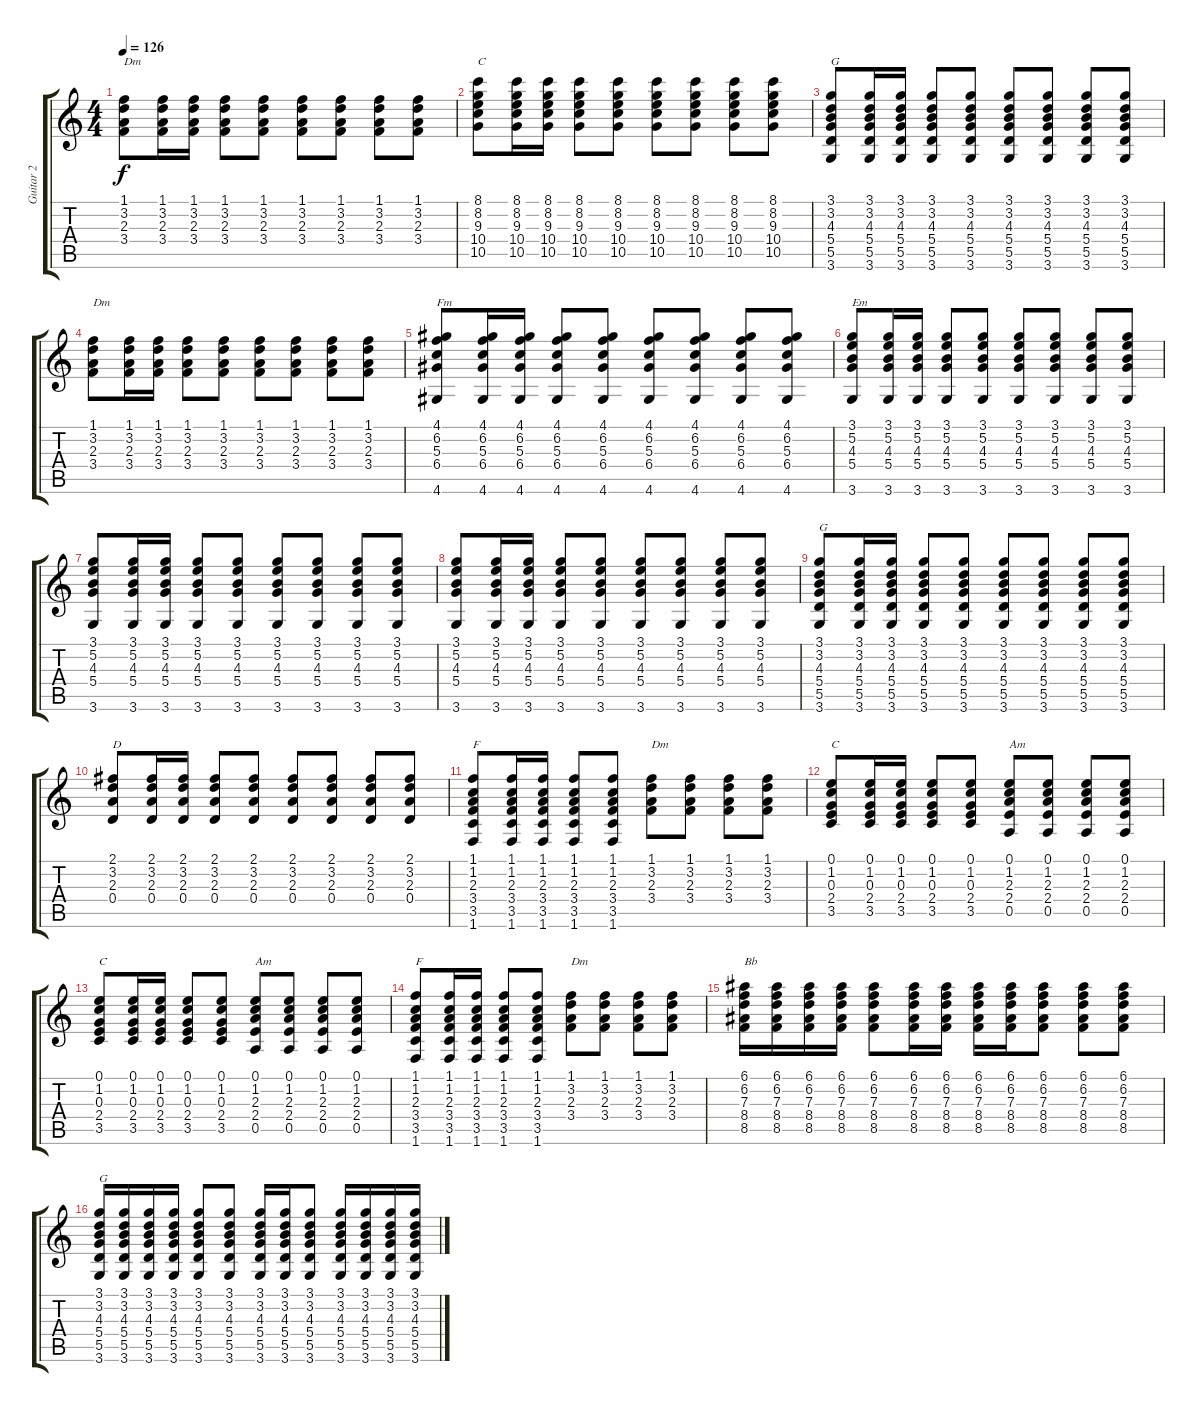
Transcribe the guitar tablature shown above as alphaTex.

\track ("Guitar 2" "Guitar 2") {instrument acousticguitarsteel}
\staff {score tabs}
\tuning (E4 B3 G3 D3 A2 E2) {hide}
\ts (4 4)
\tempo 126
\clef g2
\ks c
(1.1 3.2 2.3 3.4).8{txt "Dm" dy f} (1.1 3.2 2.3 3.4).16 (1.1 3.2 2.3 3.4).16 (1.1 3.2 2.3 3.4).8 (1.1 3.2 2.3 3.4).8 (1.1 3.2 2.3 3.4).8 (1.1 3.2 2.3 3.4).8 (1.1 3.2 2.3 3.4).8 (1.1 3.2 2.3 3.4).8 |
(8.1 8.2 9.3 10.4 10.5).8{txt "C"} (8.1 8.2 9.3 10.4 10.5).16 (8.1 8.2 9.3 10.4 10.5).16 (8.1 8.2 9.3 10.4 10.5).8 (8.1 8.2 9.3 10.4 10.5).8 (8.1 8.2 9.3 10.4 10.5).8 (8.1 8.2 9.3 10.4 10.5).8 (8.1 8.2 9.3 10.4 10.5).8 (8.1 8.2 9.3 10.4 10.5).8 |
(3.1 3.2 4.3 5.4 5.5 3.6).8{txt "G"} (3.1 3.2 4.3 5.4 5.5 3.6).16 (3.1 3.2 4.3 5.4 5.5 3.6).16 (3.1 3.2 4.3 5.4 5.5 3.6).8 (3.1 3.2 4.3 5.4 5.5 3.6).8 (3.1 3.2 4.3 5.4 5.5 3.6).8 (3.1 3.2 4.3 5.4 5.5 3.6).8 (3.1 3.2 4.3 5.4 5.5 3.6).8 (3.1 3.2 4.3 5.4 5.5 3.6).8 |
(1.1 3.2 2.3 3.4).8{txt "Dm"} (1.1 3.2 2.3 3.4).16 (1.1 3.2 2.3 3.4).16 (1.1 3.2 2.3 3.4).8 (1.1 3.2 2.3 3.4).8 (1.1 3.2 2.3 3.4).8 (1.1 3.2 2.3 3.4).8 (1.1 3.2 2.3 3.4).8 (1.1 3.2 2.3 3.4).8 |
(4.1 6.2 5.3 6.4 4.6).8{txt "Fm"} (4.1 6.2 5.3 6.4 4.6).16 (4.1 6.2 5.3 6.4 4.6).16 (4.1 6.2 5.3 6.4 4.6).8 (4.1 6.2 5.3 6.4 4.6).8 (4.1 6.2 5.3 6.4 4.6).8 (4.1 6.2 5.3 6.4 4.6).8 (4.1 6.2 5.3 6.4 4.6).8 (4.1 6.2 5.3 6.4 4.6).8 |
(3.1 5.2 4.3 5.4 3.6).8{txt "Em"} (3.1 5.2 4.3 5.4 3.6).16 (3.1 5.2 4.3 5.4 3.6).16 (3.1 5.2 4.3 5.4 3.6).8 (3.1 5.2 4.3 5.4 3.6).8 (3.1 5.2 4.3 5.4 3.6).8 (3.1 5.2 4.3 5.4 3.6).8 (3.1 5.2 4.3 5.4 3.6).8 (3.1 5.2 4.3 5.4 3.6).8 |
(3.1 5.2 4.3 5.4 3.6).8 (3.1 5.2 4.3 5.4 3.6).16 (3.1 5.2 4.3 5.4 3.6).16 (3.1 5.2 4.3 5.4 3.6).8 (3.1 5.2 4.3 5.4 3.6).8 (3.1 5.2 4.3 5.4 3.6).8 (3.1 5.2 4.3 5.4 3.6).8 (3.1 5.2 4.3 5.4 3.6).8 (3.1 5.2 4.3 5.4 3.6).8 |
(3.1 5.2 4.3 5.4 3.6).8 (3.1 5.2 4.3 5.4 3.6).16 (3.1 5.2 4.3 5.4 3.6).16 (3.1 5.2 4.3 5.4 3.6).8 (3.1 5.2 4.3 5.4 3.6).8 (3.1 5.2 4.3 5.4 3.6).8 (3.1 5.2 4.3 5.4 3.6).8 (3.1 5.2 4.3 5.4 3.6).8 (3.1 5.2 4.3 5.4 3.6).8 |
(3.1 3.2 4.3 5.4 5.5 3.6).8{txt "G"} (3.1 3.2 4.3 5.4 5.5 3.6).16 (3.1 3.2 4.3 5.4 5.5 3.6).16 (3.1 3.2 4.3 5.4 5.5 3.6).8 (3.1 3.2 4.3 5.4 5.5 3.6).8 (3.1 3.2 4.3 5.4 5.5 3.6).8 (3.1 3.2 4.3 5.4 5.5 3.6).8 (3.1 3.2 4.3 5.4 5.5 3.6).8 (3.1 3.2 4.3 5.4 5.5 3.6).8 |
(2.1 3.2 2.3 0.4).8{txt "D"} (2.1 3.2 2.3 0.4).16 (2.1 3.2 2.3 0.4).16 (2.1 3.2 2.3 0.4).8 (2.1 3.2 2.3 0.4).8 (2.1 3.2 2.3 0.4).8 (2.1 3.2 2.3 0.4).8 (2.1 3.2 2.3 0.4).8 (2.1 3.2 2.3 0.4).8 |
(1.1 1.2 2.3 3.4 3.5 1.6).8{txt "F"} (1.1 1.2 2.3 3.4 3.5 1.6).16 (1.1 1.2 2.3 3.4 3.5 1.6).16 (1.1 1.2 2.3 3.4 3.5 1.6).8 (1.1 1.2 2.3 3.4 3.5 1.6).8 (1.1 3.2 2.3 3.4).8{txt "Dm"} (1.1 3.2 2.3 3.4).8 (1.1 3.2 2.3 3.4).8 (1.1 3.2 2.3 3.4).8 |
(0.1 1.2 0.3 2.4 3.5).8{txt "C"} (0.1 1.2 0.3 2.4 3.5).16 (0.1 1.2 0.3 2.4 3.5).16 (0.1 1.2 0.3 2.4 3.5).8 (0.1 1.2 0.3 2.4 3.5).8 (0.1 1.2 2.3 2.4 0.5).8{txt "Am"} (0.1 1.2 2.3 2.4 0.5).8 (0.1 1.2 2.3 2.4 0.5).8 (0.1 1.2 2.3 2.4 0.5).8 |
(0.1 1.2 0.3 2.4 3.5).8{txt "C"} (0.1 1.2 0.3 2.4 3.5).16 (0.1 1.2 0.3 2.4 3.5).16 (0.1 1.2 0.3 2.4 3.5).8 (0.1 1.2 0.3 2.4 3.5).8 (0.1 1.2 2.3 2.4 0.5).8{txt "Am"} (0.1 1.2 2.3 2.4 0.5).8 (0.1 1.2 2.3 2.4 0.5).8 (0.1 1.2 2.3 2.4 0.5).8 |
(1.1 1.2 2.3 3.4 3.5 1.6).8{txt "F"} (1.1 1.2 2.3 3.4 3.5 1.6).16 (1.1 1.2 2.3 3.4 3.5 1.6).16 (1.1 1.2 2.3 3.4 3.5 1.6).8 (1.1 1.2 2.3 3.4 3.5 1.6).8 (1.1 3.2 2.3 3.4).8{txt "Dm"} (1.1 3.2 2.3 3.4).8 (1.1 3.2 2.3 3.4).8 (1.1 3.2 2.3 3.4).8 |
(6.1 6.2 7.3 8.4 8.5).16{txt "Bb"} (6.1 6.2 7.3 8.4 8.5).16 (6.1 6.2 7.3 8.4 8.5).16 (6.1 6.2 7.3 8.4 8.5).16 (6.1 6.2 7.3 8.4 8.5).8 (6.1 6.2 7.3 8.4 8.5).16 (6.1 6.2 7.3 8.4 8.5).16 (6.1 6.2 7.3 8.4 8.5).16 (6.1 6.2 7.3 8.4 8.5).16 (6.1 6.2 7.3 8.4 8.5).8 (6.1 6.2 7.3 8.4 8.5).8 (6.1 6.2 7.3 8.4 8.5).8 |
(3.1 3.2 4.3 5.4 5.5 3.6).16{txt "G"} (3.1 3.2 4.3 5.4 5.5 3.6).16 (3.1 3.2 4.3 5.4 5.5 3.6).16 (3.1 3.2 4.3 5.4 5.5 3.6).16 (3.1 3.2 4.3 5.4 5.5 3.6).8 (3.1 3.2 4.3 5.4 5.5 3.6).8 (3.1 3.2 4.3 5.4 5.5 3.6).16 (3.1 3.2 4.3 5.4 5.5 3.6).16 (3.1 3.2 4.3 5.4 5.5 3.6).8 (3.1 3.2 4.3 5.4 5.5 3.6).16 (3.1 3.2 4.3 5.4 5.5 3.6).16 (3.1 3.2 4.3 5.4 5.5 3.6).16 (3.1 3.2 4.3 5.4 5.5 3.6).16
